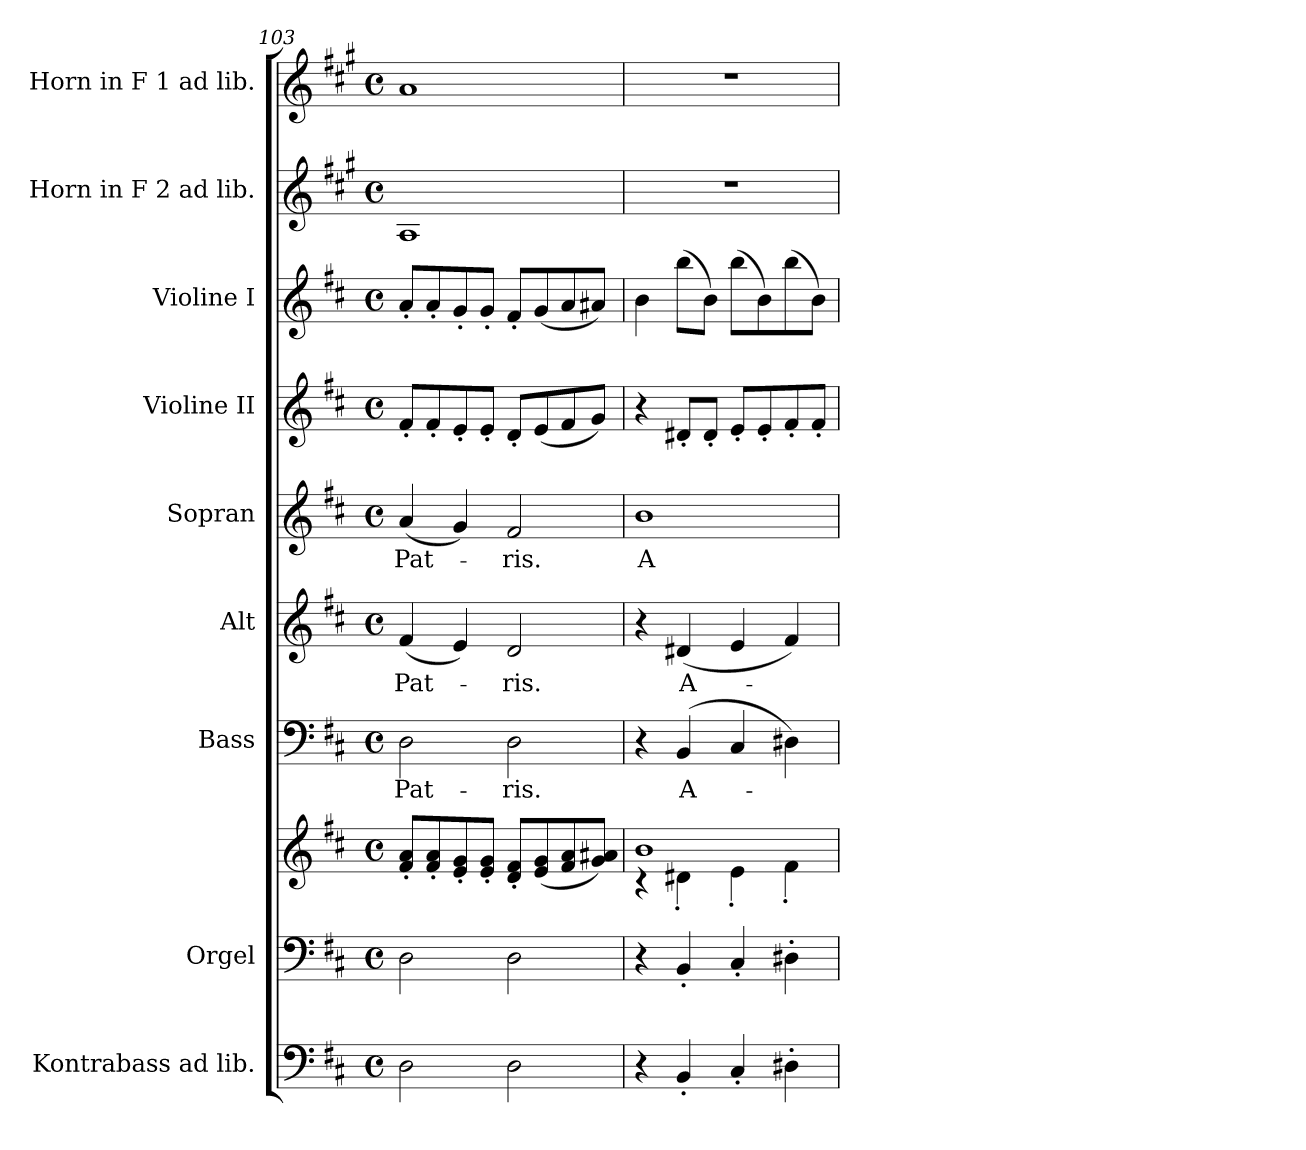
**kern	**kern	**kern	**kern	**text	**kern	**text	**kern	**text	**kern	**kern	**kern	**kern
*part9	*part8	*part8	*part7	*part7	*part6	*part6	*part5	*part5	*part4	*part3	*part2	*part1
*staff10	*staff9	*staff8	*staff7	*staff7	*staff6	*staff6	*staff5	*staff5	*staff4	*staff3	*staff2	*staff1
*I"Kontrabass ad lib.	*I"Orgel	*	*I"Bass	*	*I"Alt	*	*I"Sopran	*	*I"Violine II	*I"Violine I	*I"Horn in F 2 ad lib.	*I"Horn in F 1 ad lib.
*I'Kb.	*I'Org.	*	*I'B.	*	*I'A.	*	*I'S.	*	*I'Vl. II	*I'Vl. I	*	*
*clefF4	*clefF4	*clefG2	*clefF4	*	*clefG2	*	*clefG2	*	*clefG2	*clefG2	*clefG2	*clefG2
*ITrd7c12	*	*	*	*	*	*	*	*	*	*	*ITrd4c7	*ITrd4c7
*k[f#c#]	*k[f#c#]	*k[f#c#]	*k[f#c#]	*	*k[f#c#]	*	*k[f#c#]	*	*k[f#c#]	*k[f#c#]	*k[f#c#]	*k[f#c#]
*D:	*D:	*D:	*D:	*	*D:	*	*D:	*	*D:	*D:	*D:	*D:
*M4/4	*M4/4	*M4/4	*M4/4	*	*M4/4	*	*M4/4	*	*M4/4	*M4/4	*M4/4	*M4/4
*met(c)	*met(c)	*met(c)	*met(c)	*	*met(c)	*	*met(c)	*	*met(c)	*met(c)	*met(c)	*met(c)
=103	=103	=103	=103	=103	=103	=103	=103	=103	=103	=103	=103	=103
!	!	!	!	!LO:LY:b	!	!LO:LY:b	!	!LO:LY:b	!	!	!	!
2DD\	2D\	8f#/'< 8a/'<L	2D\	Pat-	(<4f#/	Pat-	(<4a/	Pat-	8f#'</L	8a'</L	1D	1d
.	.	8f#/'< 8a/'<	.	.	.	.	.	.	8f#'</	8a'</	.	.
.	.	8e/'< 8g/'<	.	.	4e/)	.	4g/)	.	8e'</	8g'</	.	.
.	.	8e/'< 8g/'<J	.	.	.	.	.	.	8e'</J	8g'</J	.	.
!	!	!	!	!LO:LY:b	!	!LO:LY:b	!	!LO:LY:b	!	!	!	!
2DD\	2D\	8d/'< 8f#/'<L	2D\	-ris.	2d/	-ris.	2f#/	-ris.	8d'</L	8f#'</L	.	.
.	.	(<8e/ 8g/	.	.	.	.	.	.	(<8e/	(<8g/	.	.
.	.	8f#/ 8a/	.	.	.	.	.	.	8f#/	8a/	.	.
.	.	8g/ 8a#X/J)	.	.	.	.	.	.	8g/J)	8a#X/J)	.	.
=104	=104	=104	=104	=104	=104	=104	=104	=104	=104	=104	=104	=104
*	*	*^	*	*	*	*	*	*	*	*	*	*
!	!	!	!	!	!	!	!	!	!LO:LY:b	!	!	!	!
4r	4r	1b	4rc	4r	.	4r	.	1b	A-	4r	4b\	1r	1r
!	!	!	!	!	!LO:LY:b	!	!LO:LY:b	!	!	!	!	!	!
4BBB'</	4BB'</	.	4d#X'>\	(4BB/	A-	(<4d#X/	A-	.	.	8d#X'</L	(>8bb\L	.	.
.	.	.	.	.	.	.	.	.	.	8d#'</J	8b\J)	.	.
4CC#'</	4C#'</	.	4e'>\	4C#/	.	4e/	.	.	.	8e'</L	(>8bb\L	.	.
.	.	.	.	.	.	.	.	.	.	8e'</	8b\)	.	.
4DD#X'>\	4D#X'>\	.	4f#'>\	4D#X\)	.	4f#/)	.	.	.	8f#'</	(>8bb\	.	.
.	.	.	.	.	.	.	.	.	.	8f#'</J	8b\J)	.	.
*	*	*v	*v	*	*	*	*	*	*	*	*	*	*
=	=	=	=	=	=	=	=	=	=	=	=	=
*-	*-	*-	*-	*-	*-	*-	*-	*-	*-	*-	*-	*-
